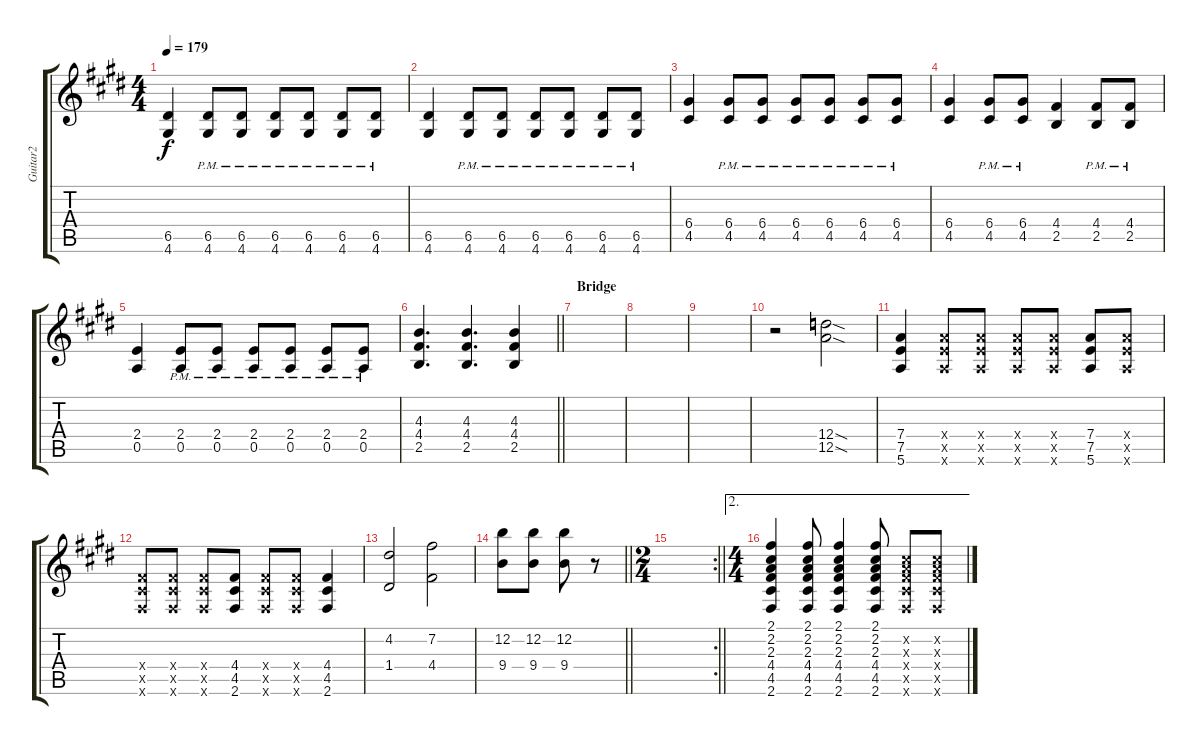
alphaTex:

\track ("Guitar2" "Guitar2") {instrument overdrivenguitar}
\staff {score tabs}
\tuning (E4 B3 G3 D3 A2 E2) {hide}
\ts (4 4)
\tempo 179
\clef g2
\ks e
(6.5 4.6).4{dy f} (6.5{pm} 4.6{pm}).8 (6.5{pm} 4.6{pm}).8 (6.5{pm} 4.6{pm}).8 (6.5{pm} 4.6{pm}).8 (6.5{pm} 4.6{pm}).8 (6.5{pm} 4.6{pm}).8 |
(6.5 4.6).4 (6.5{pm} 4.6{pm}).8 (6.5{pm} 4.6{pm}).8 (6.5{pm} 4.6{pm}).8 (6.5{pm} 4.6{pm}).8 (6.5{pm} 4.6{pm}).8 (6.5{pm} 4.6{pm}).8 |
(6.4 4.5).4 (6.4{pm} 4.5{pm}).8 (6.4{pm} 4.5{pm}).8 (6.4{pm} 4.5{pm}).8 (6.4{pm} 4.5{pm}).8 (6.4{pm} 4.5{pm}).8 (6.4{pm} 4.5{pm}).8 |
(6.4 4.5).4 (6.4{pm} 4.5{pm}).8 (6.4{pm} 4.5{pm}).8 (4.4 2.5).4 (4.4{pm} 2.5{pm}).8 (4.4{pm} 2.5{pm}).8 |
(2.4 0.5).4 (2.4{pm} 0.5{pm}).8 (2.4{pm} 0.5{pm}).8 (2.4{pm} 0.5{pm}).8 (2.4{pm} 0.5{pm}).8 (2.4{pm} 0.5{pm}).8 (2.4{pm} 0.5{pm}).8 |
\barLineRight lightlight
(4.3 4.4 2.5).4{d} (4.3 4.4 2.5).4{d} (4.3 4.4 2.5).4 |
\section ("" "Bridge")
|
|
|
r.2 (12.4{sod} 12.5{sod}).2 |
(7.4 7.5 5.6).4 (7.4{x} 7.5{x} 5.6{x}).8 (7.4{x} 7.5{x} 5.6{x}).8 (7.4{x} 7.5{x} 5.6{x}).8 (7.4{x} 7.5{x} 5.6{x}).8 (7.4 7.5 5.6).8 (7.4{x} 7.5{x} 5.6{x}).8 |
(4.4{x} 4.5{x} 2.6{x}).8 (4.4{x} 4.5{x} 2.6{x}).8 (4.4{x} 4.5{x} 2.6{x}).8 (4.4 4.5 2.6).8 (4.4{x} 4.5{x} 2.6{x}).8 (4.4{x} 4.5{x} 2.6{x}).8 (4.4 4.5 2.6).4 |
(4.2 1.4).2 (7.2 4.4).2 |
\barLineRight lightlight
(12.2 9.4).8 (12.2 9.4).8 (12.2 9.4).8 r.8 |
\rc 2
\ts (2 4)
\barLineRight lightlight
|
\ae 2
\ts (4 4)
(2.1 2.2 2.3 4.4 4.5 2.6).4 (2.1 2.2 2.3 4.4 4.5 2.6).8 (2.1 2.2 2.3 4.4 4.5 2.6).4 (2.1 2.2 2.3 4.4 4.5 2.6).8 (2.2{x} 2.3{x} 4.4{x} 4.5{x} 2.6{x}).8 (2.2{x} 2.3{x} 4.4{x} 4.5{x} 2.6{x}).8
